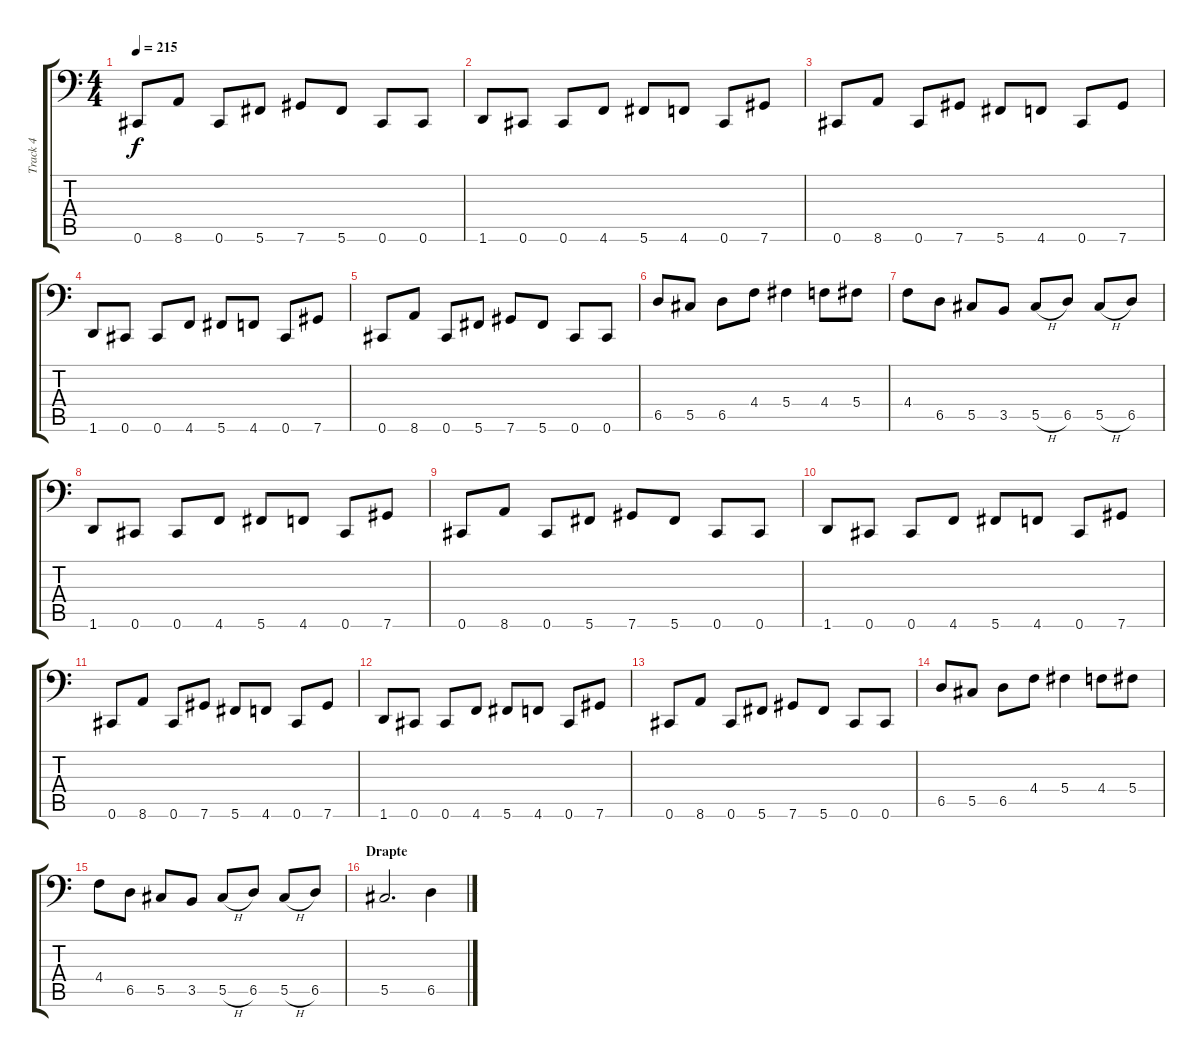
\track ("Track 4" "Track 4") {instrument electricbassfinger}
\staff {score tabs}
\tuning (Eb3 Bb2 Gb2 Db2 Ab1 Db1) {hide}
\ts (4 4)
\tempo 215
\clef f4
\ks c
0.6.8{dy f} 8.6.8 0.6.8 5.6.8 7.6.8 5.6.8 0.6.8 0.6.8 |
1.6.8 0.6.8 0.6.8 4.6.8 5.6.8 4.6.8 0.6.8 7.6.8 |
0.6.8 8.6.8 0.6.8 7.6.8 5.6.8 4.6.8 0.6.8 7.6.8 |
1.6.8 0.6.8 0.6.8 4.6.8 5.6.8 4.6.8 0.6.8 7.6.8 |
0.6.8 8.6.8 0.6.8 5.6.8 7.6.8 5.6.8 0.6.8 0.6.8 |
6.5.8 5.5.8 6.5.8 4.4.8 5.4.4 4.4.8 5.4.8 |
4.4.8 6.5.8 5.5.8 3.5.8 5.5{h}.8 6.5.8 5.5{h}.8 6.5.8 |
1.6.8 0.6.8 0.6.8 4.6.8 5.6.8 4.6.8 0.6.8 7.6.8 |
0.6.8 8.6.8 0.6.8 5.6.8 7.6.8 5.6.8 0.6.8 0.6.8 |
1.6.8 0.6.8 0.6.8 4.6.8 5.6.8 4.6.8 0.6.8 7.6.8 |
0.6.8 8.6.8 0.6.8 7.6.8 5.6.8 4.6.8 0.6.8 7.6.8 |
1.6.8 0.6.8 0.6.8 4.6.8 5.6.8 4.6.8 0.6.8 7.6.8 |
0.6.8 8.6.8 0.6.8 5.6.8 7.6.8 5.6.8 0.6.8 0.6.8 |
6.5.8 5.5.8 6.5.8 4.4.8 5.4.4 4.4.8 5.4.8 |
4.4.8 6.5.8 5.5.8 3.5.8 5.5{h}.8 6.5.8 5.5{h}.8 6.5.8 |
\section ("" "Drapte")
5.5.2{d} 6.5.4
